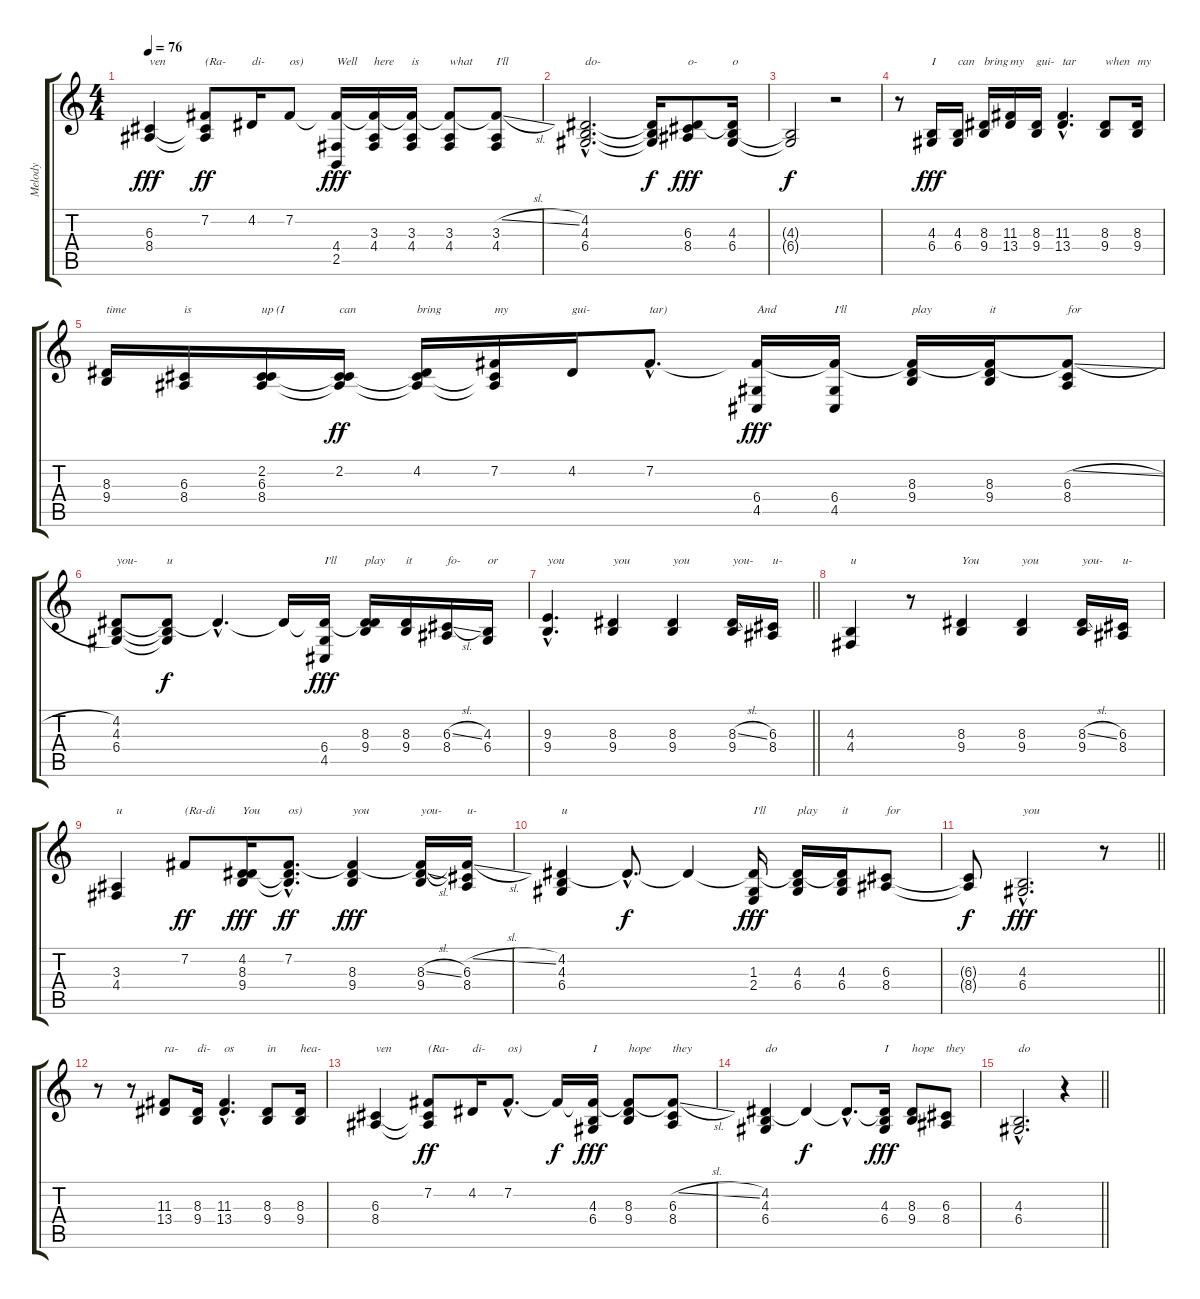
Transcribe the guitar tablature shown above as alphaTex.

\track ("Melody" "Melody") {instrument altosax}
\staff {score tabs}
\tuning (E4 B3 G3 D3 A2 E2) {hide}
\ts (4 4)
\tempo 76
\clef g2
\ks c
(6.3 8.4).4{txt "ven" dy fff} (7.2 6.3{t} 8.4{t}).8{txt "(Ra-" dy ff} 4.2.16{txt "di-"} 7.2.8{txt "os)"} (7.2{t} 4.4 2.5).16{txt "Well" dy fff} (7.2{t} 3.3 4.4).16{txt "here"} (7.2{t} 3.3 4.4).16{txt "is"} (7.2{t} 3.3 4.4).8{txt "what"} (7.2{sl t} 3.3 4.4).8{txt "I'll"} |
(4.2{hac} 4.3{hac} 6.4{hac}).2{d txt "do-"} (4.2{t} 4.3{t} 6.4{t}).16{dy f} (4.2{t} 6.3 8.4).8{txt "o-" dy fff} (4.2{t} 4.3 6.4).16{txt "o"} |
(4.3{t} 6.4{t}).2{dy f} r.2 |
r.8 (4.3 6.4).16{txt "I" dy fff} (4.3 6.4).16{txt "can"} (8.3 9.4).16{txt "bring"} (11.3 13.4).16{txt "my"} (8.3 9.4).16{txt "gui-"} (11.3{hac} 13.4{hac}).4{d txt "tar"} (8.3 9.4).8{txt "when"} (8.3 9.4).16{txt "my"} |
(8.3 9.4).16{txt "time"} (6.3 8.4).16{txt "is"} (2.2 6.3 8.4).16{txt "up (I"} (2.2 6.3{t} 8.4{t}).16{txt "can" dy ff} (4.2 6.3{t} 8.4{t}).16{txt "bring"} (7.2 6.3{t} 8.4{t}).16{txt "my"} 4.2.16{txt "gui-"} 7.2{hac}.8{d txt "tar)"} (7.2{t} 6.4 4.5).16{txt "And" dy fff} (7.2{t} 6.4 4.5).16{txt "I'll"} (7.2{t} 8.3 9.4).16{txt "play"} (7.2{t} 8.3 9.4).16{txt "it"} (7.2{sl t} 6.3 8.4).8{txt "for"} |
(4.2 4.3 6.4).8{txt "you-"} (4.2{t} 4.3{t} 6.4{t}).8{txt "u" dy f} 4.2{hac t}.4{d} 4.2{t}.16 (4.2{t} 6.4 4.5).16{txt "I'll" dy fff} (4.2{t} 8.3 9.4).16{txt "play"} (8.3 9.4).16{txt "it"} (6.3{sl} 8.4).16{txt "fo-"} (4.3 6.4).16{txt "or"} |
\barLineRight lightlight
(9.3{hac} 9.4{hac}).4{d txt "you"} (8.3 9.4).4{txt "you"} (8.3 9.4).4{txt "you"} (8.3{sl} 9.4).16{txt "you-"} (6.3 8.4).16{txt "u-"} |
(4.3 4.4).4{txt "u"} r.8 (8.3 9.4).4{txt "You"} (8.3 9.4).4{txt "you"} (8.3{sl} 9.4).16{txt "you-"} (6.3 8.4).16{txt "u-"} |
(3.3 4.4).4{txt "u"} 7.2.8{txt "(Ra-di" dy ff} (4.2 8.3 9.4).16{txt "You" dy fff} (7.2{hac} 8.3{hac t} 9.4{hac t}).8{d txt "os)" dy ff} (7.2{t} 8.3 9.4).4{txt "you" dy fff} (7.2{t} 8.3{sl} 9.4).16{txt "you-"} (7.2{sl t} 6.3 8.4).16{txt "u-"} |
(4.2 4.3 6.4).4{txt "u"} 4.2{hac t}.8{d dy f} 4.2{t}.4 (4.2{t} 1.3 2.4).16{txt "I'll" dy fff} (4.2{t} 4.3 6.4).16{txt "play"} (4.2{t} 4.3 6.4).16{txt "it"} (6.3 8.4).8{txt "for"} |
\barLineRight lightlight
(6.3{t} 8.4{t}).8{dy f} (4.3{hac} 6.4{hac}).2{d txt "you" dy fff} r.8 |
r.8 r.8 (11.3 13.4).8{txt "ra-"} (8.3 9.4).16{txt "di-"} (11.3{hac} 13.4{hac}).4{d txt "os"} (8.3 9.4).8{txt "in"} (8.3 9.4).16{txt "hea-"} |
(6.3 8.4).4{txt "ven"} (7.2 6.3{t} 8.4{t}).8{txt "(Ra-" dy ff} 4.2.16{txt "di-"} 7.2{hac}.8{d txt "os)"} 7.2{t}.16{dy f} (7.2{t} 4.3 6.4).16{txt "I" dy fff} (7.2{t} 8.3 9.4).8{txt "hope"} (7.2{sl t} 6.3 8.4).8{txt "they"} |
(4.2 4.3 6.4).4{txt "do"} 4.2{t}.4{dy f} 4.2{hac t}.8{d} (4.2{t} 4.3 6.4).16{txt "I" dy fff} (8.3 9.4).8{txt "hope"} (6.3 8.4).8{txt "they"} |
\barLineRight lightlight
(4.3{hac} 6.4{hac}).2{d txt "do"} r.4
